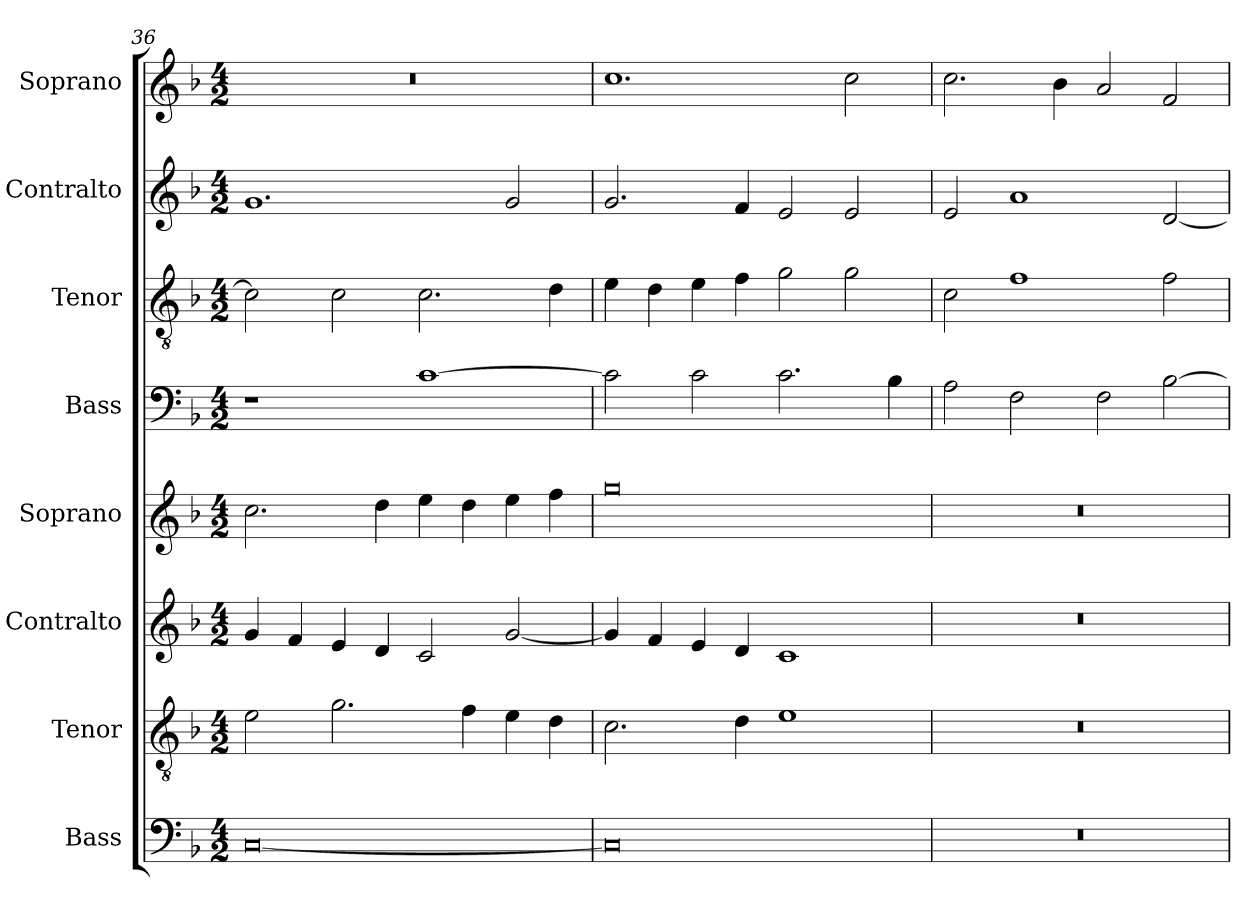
**kern	**kern	**kern	**kern	**kern	**kern	**kern	**kern
*part8	*part7	*part6	*part5	*part4	*part3	*part2	*part1
*staff8	*staff7	*staff6	*staff5	*staff4	*staff3	*staff2	*staff1
*I"Bass	*I"Tenor	*I"Contralto	*I"Soprano	*I"Bass	*I"Tenor	*I"Contralto	*I"Soprano
*I'B	*I'T	*I'A	*I'S	*I'B	*I'T	*I'A	*I'S
*clefF4	*clefGv2	*clefG2	*clefG2	*clefF4	*clefGv2	*clefG2	*clefG2
*k[b-]	*k[b-]	*k[b-]	*k[b-]	*k[b-]	*k[b-]	*k[b-]	*k[b-]
*G:dor	*G:dor	*G:dor	*G:dor	*G:dor	*G:dor	*G:dor	*G:dor
*M4/2	*M4/2	*M4/2	*M4/2	*M4/2	*M4/2	*M4/2	*M4/2
=36	=36	=36	=36	=36	=36	=36	=36
[0C	2e	4g	2.cc	1r	2c]	1.g	0r
.	.	4f	.	.	.	.	.
.	2.g	4e	.	.	2c	.	.
.	.	4d	4dd	.	.	.	.
.	.	2c	4ee	[1c	2.c	.	.
.	4f	.	4dd	.	.	.	.
.	4e	[2g	4ee	.	.	2g	.
.	4d	.	4ff	.	4d	.	.
=37	=37	=37	=37	=37	=37	=37	=37
0C]	2.c	4g]	0gg	2c]	4e	2.g	1.cc
.	.	4f	.	.	4d	.	.
.	.	4e	.	2c	4e	.	.
.	4d	4d	.	.	4f	4f	.
.	1e	1c	.	2.c	2g	2e	.
.	.	.	.	.	2g	2e	2cc
.	.	.	.	4B-	.	.	.
=38	=38	=38	=38	=38	=38	=38	=38
0r	0r	0r	0r	2A	2c	2e	2.cc
.	.	.	.	2F	1f	1a	.
.	.	.	.	.	.	.	4b-
.	.	.	.	2F	.	.	2a
.	.	.	.	[2B-	2f	[2d	2f
=	=	=	=	=	=	=	=
*-	*-	*-	*-	*-	*-	*-	*-
